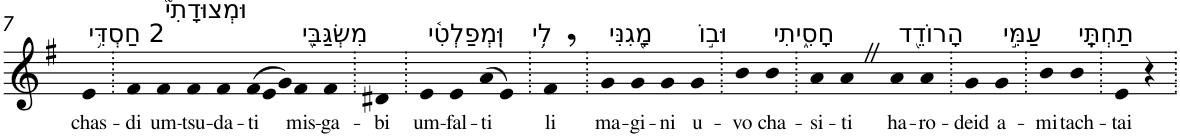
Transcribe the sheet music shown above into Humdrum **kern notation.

**kern	**text
*part1	*part1
*staff1	*staff1
*I"Piano	*
*I'Pno	*
!!LO:PB:g=z
*clefG2	*
*k[f#]	*
*G:	*
=7	=7
!LO:TX:a:t=2 חַסְדִּ֥י	!
!	!LO:LY:b
4e	chas-
=8.	=8.
!	!LO:LY:b
4f#	-di
!LO:TX:a:t=וּמְצוּדָתִי֮	!
!	!LO:LY:b
4f#	um-
!	!LO:LY:b
4f#	-tsu-
!	!LO:LY:b
4f#	-da-
*Xtuplet	*
!	!LO:LY:b
(>12f#	-ti
12e	.
12g)	.
!LO:TX:a:t=מִשְׂגַּבִּ֪י	!
!	!LO:LY:b
4f#	mis-
!	!LO:LY:b
4f#	-ga-
=9.	=9.
!	!LO:LY:b
4d#X	-bi
=10.	=10.
!LO:TX:a:t=וּֽמְפַלְטִ֫י	!
!	!LO:LY:b
4e	um-
!	!LO:LY:b
4e	-fal-
!	!LO:LY:b
(>8a	-ti
8e)	.
=11.	=11.
!LO:TX:a:t=לִ֥י	!
!	!LO:LY:b
4f#,	li
=12.	=12.
!LO:TX:a:t=מָ֭גִנִּי	!
!	!LO:LY:b
4g	ma-
!	!LO:LY:b
4g	-gi-
!	!LO:LY:b
4g	-ni
!LO:TX:a:t=וּב֣וֹ	!
!	!LO:LY:b
4g	u-
=13.	=13.
!	!LO:LY:b
4b	-vo
!LO:TX:a:t=חָסִ֑יתִי	!
!	!LO:LY:b
4b	cha-
=14.	=14.
!	!LO:LY:b
4a	-si-
!	!LO:LY:b
4aZ	-ti
!LO:TX:a:t=הָרוֹדֵ֖ד	!
!	!LO:LY:b
4a	ha-
!	!LO:LY:b
4a	-ro-
=15.	=15.
!	!LO:LY:b
4g	-deid
!LO:TX:a:t=עַמִּ֣י	!
!	!LO:LY:b
4g	a-
=16.	=16.
!	!LO:LY:b
4b	-mi
!LO:TX:a:t=תַחְתָּֽי	!
!	!LO:LY:b
4b	tach-
=17.	=17.
!	!LO:LY:b
4e	-tai
4r	.
=.	=.
*-	*-
